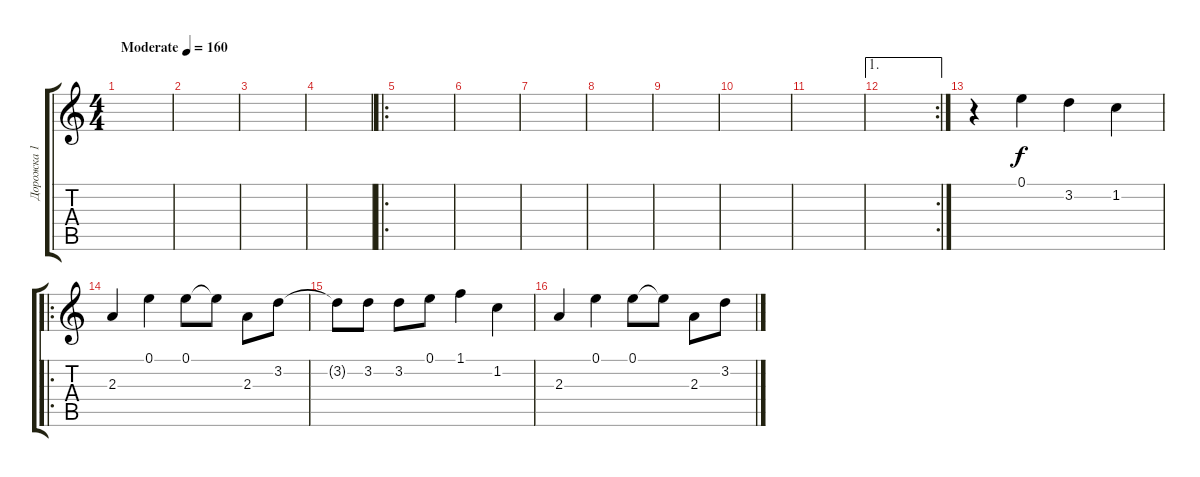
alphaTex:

\track ("Дорожка 1" "Дорожка 1") {instrument acousticguitarsteel}
\staff {score tabs}
\tuning (E4 B3 G3 D3 A2 E2) {hide}
\ts (4 4)
\tempo (160 "Moderate")
\clef g2
\ks c
|
|
|
|
\ro
|
|
|
|
|
|
|
\ae 1
\rc 2
|
r.4 0.1.4 3.2.4 1.2.4 |
\ro
2.3.4 0.1.4 0.1.8 0.1{t}.8 2.3.8 3.2.8 |
3.2{t}.8 3.2.8 3.2.8 0.1.8 1.1.4 1.2.4 |
2.3.4 0.1.4 0.1.8 0.1{t}.8 2.3.8 3.2.8
